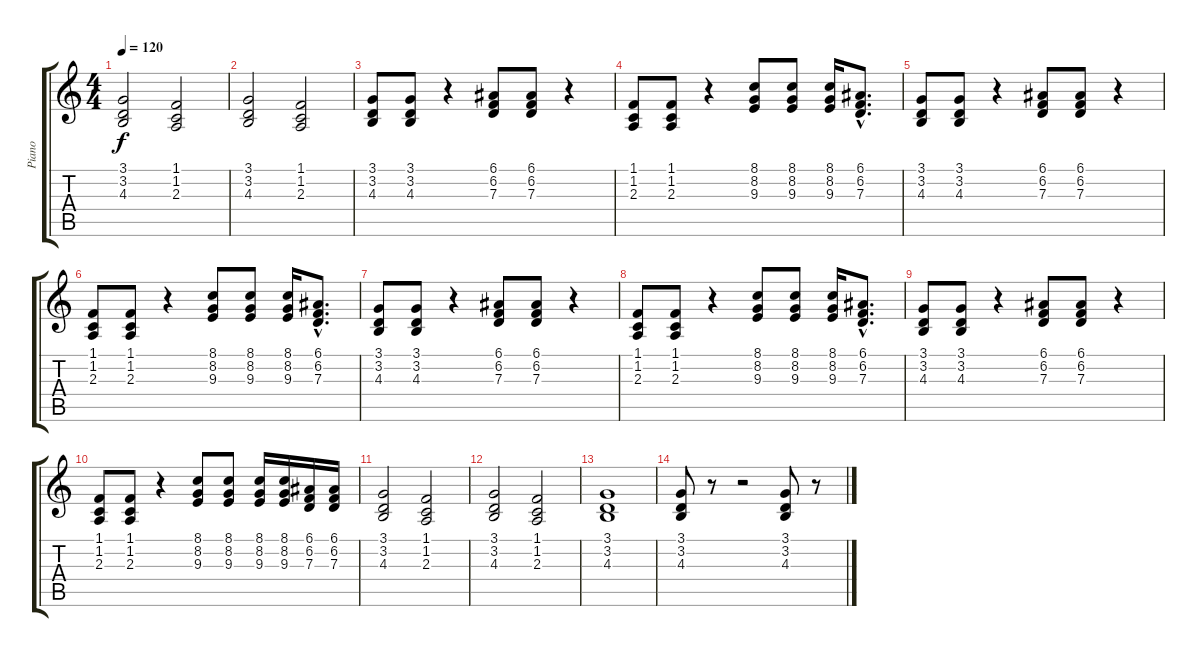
\track ("Piano" "Piano") {instrument brightacousticpiano}
\staff {score tabs}
\tuning (E4 B3 G3 D3 A2 E2) {hide}
\ts (4 4)
\tempo 120
\clef g2
\ks c
(3.1 3.2 4.3).2{dy f} (1.1 1.2 2.3).2 |
(3.1 3.2 4.3).2 (1.1 1.2 2.3).2 |
(3.1 3.2 4.3).8 (3.1 3.2 4.3).8 r.4 (6.1 6.2 7.3).8 (6.1 6.2 7.3).8 r.4 |
(1.1 1.2 2.3).8 (1.1 1.2 2.3).8 r.4 (8.1 8.2 9.3).8 (8.1 8.2 9.3).8 (8.1 8.2 9.3).16 (6.1{hac} 6.2{hac} 7.3{hac}).8{d} |
(3.1 3.2 4.3).8 (3.1 3.2 4.3).8 r.4 (6.1 6.2 7.3).8 (6.1 6.2 7.3).8 r.4 |
(1.1 1.2 2.3).8 (1.1 1.2 2.3).8 r.4 (8.1 8.2 9.3).8 (8.1 8.2 9.3).8 (8.1 8.2 9.3).16 (6.1{hac} 6.2{hac} 7.3{hac}).8{d} |
(3.1 3.2 4.3).8 (3.1 3.2 4.3).8 r.4 (6.1 6.2 7.3).8 (6.1 6.2 7.3).8 r.4 |
(1.1 1.2 2.3).8 (1.1 1.2 2.3).8 r.4 (8.1 8.2 9.3).8 (8.1 8.2 9.3).8 (8.1 8.2 9.3).16 (6.1{hac} 6.2{hac} 7.3{hac}).8{d} |
(3.1 3.2 4.3).8 (3.1 3.2 4.3).8 r.4 (6.1 6.2 7.3).8 (6.1 6.2 7.3).8 r.4 |
(1.1 1.2 2.3).8 (1.1 1.2 2.3).8 r.4 (8.1 8.2 9.3).8 (8.1 8.2 9.3).8 (8.1 8.2 9.3).16 (8.1 8.2 9.3).16 (6.1 6.2 7.3).16 (6.1 6.2 7.3).16 |
(3.1 3.2 4.3).2 (1.1 1.2 2.3).2 |
(3.1 3.2 4.3).2 (1.1 1.2 2.3).2 |
(3.1 3.2 4.3).1 |
(3.1 3.2 4.3).8 r.8 r.2 (3.1 3.2 4.3).8 r.8
